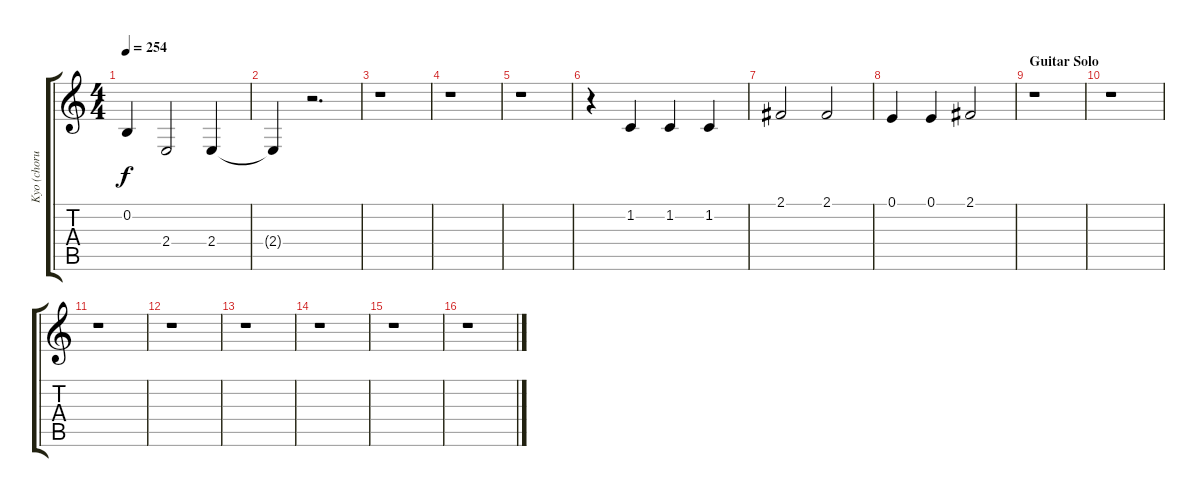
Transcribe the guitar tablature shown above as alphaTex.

\track ("Kyo (chorus)" "Kyo (choru") {instrument altosax}
\staff {score tabs}
\tuning (E4 B3 G3 D3 A2 E2) {hide}
\ts (4 4)
\tempo 254
\clef g2
\ks c
0.2.4{dy f} 2.4.2 2.4.4 |
2.4{t}.4 r.2{d} |
r.1 |
r.1 |
r.1 |
r.4 1.2.4 1.2.4 1.2.4 |
2.1.2 2.1.2 |
0.1.4 0.1.4 2.1.2 |
\section ("" "Guitar Solo")
r.1 |
r.1 |
r.1 |
r.1 |
r.1 |
r.1 |
r.1 |
r.1
